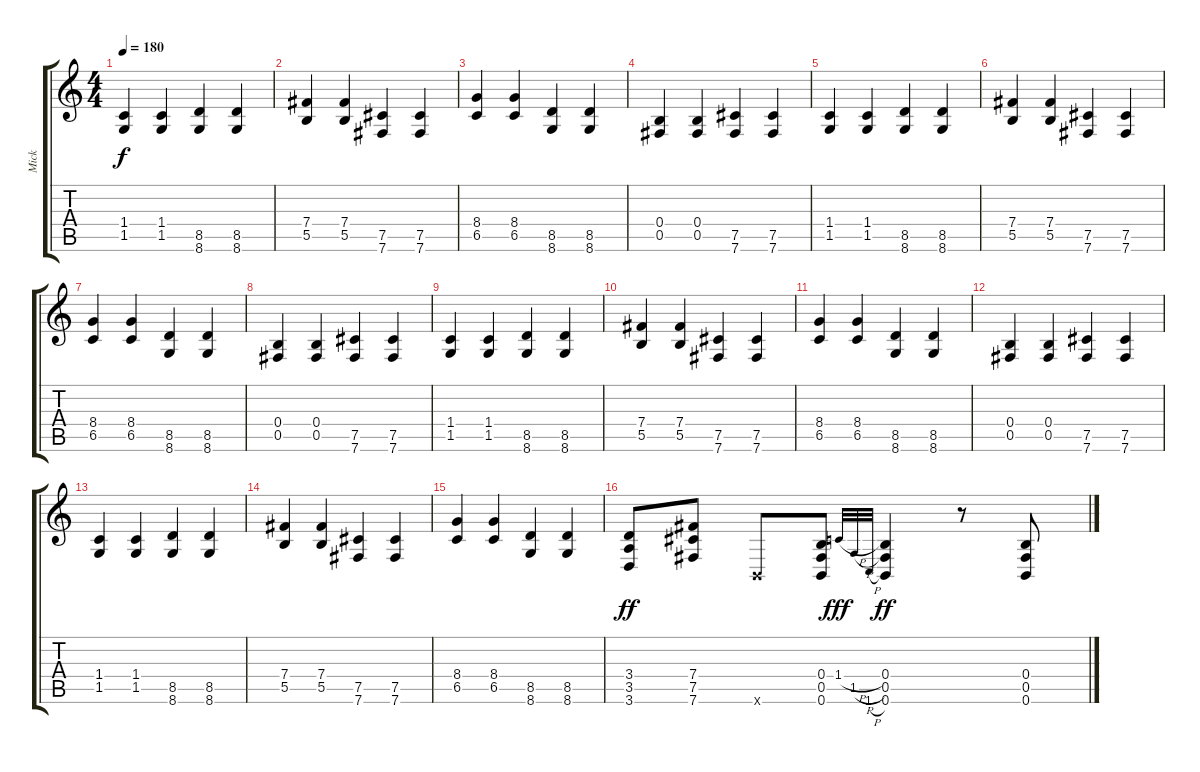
\track ("Mick" "Mick") {instrument distortionguitar}
\staff {score tabs}
\tuning (Db4 Ab3 E3 B2 Gb2 B1) {hide}
\ts (4 4)
\tempo 180
\clef g2
\ks c
(1.4 1.5).4{dy f} (1.4 1.5).4 (8.5 8.6).4 (8.5 8.6).4 |
(7.4 5.5).4 (7.4 5.5).4 (7.5 7.6).4 (7.5 7.6).4 |
(8.4 6.5).4 (8.4 6.5).4 (8.5 8.6).4 (8.5 8.6).4 |
(0.4 0.5).4 (0.4 0.5).4 (7.5 7.6).4 (7.5 7.6).4 |
(1.4 1.5).4 (1.4 1.5).4 (8.5 8.6).4 (8.5 8.6).4 |
(7.4 5.5).4 (7.4 5.5).4 (7.5 7.6).4 (7.5 7.6).4 |
(8.4 6.5).4 (8.4 6.5).4 (8.5 8.6).4 (8.5 8.6).4 |
(0.4 0.5).4 (0.4 0.5).4 (7.5 7.6).4 (7.5 7.6).4 |
(1.4 1.5).4 (1.4 1.5).4 (8.5 8.6).4 (8.5 8.6).4 |
(7.4 5.5).4 (7.4 5.5).4 (7.5 7.6).4 (7.5 7.6).4 |
(8.4 6.5).4 (8.4 6.5).4 (8.5 8.6).4 (8.5 8.6).4 |
(0.4 0.5).4 (0.4 0.5).4 (7.5 7.6).4 (7.5 7.6).4 |
(1.4 1.5).4 (1.4 1.5).4 (8.5 8.6).4 (8.5 8.6).4 |
(7.4 5.5).4 (7.4 5.5).4 (7.5 7.6).4 (7.5 7.6).4 |
(8.4 6.5).4 (8.4 6.5).4 (8.5 8.6).4 (8.5 8.6).4 |
(3.4 3.5 3.6).8{dy ff} (7.4 7.5 7.6).8 0.6{x}.8 (0.4 0.5 0.6).8 1.4{h}.32{gr onbeat dy fff} 1.5{h}.32{gr onbeat} 1.6{h}.32{gr onbeat} (0.4 0.5 0.6).4{dy ff} r.8 (0.4{sl} 0.5{sl} 0.6{sl}).8
